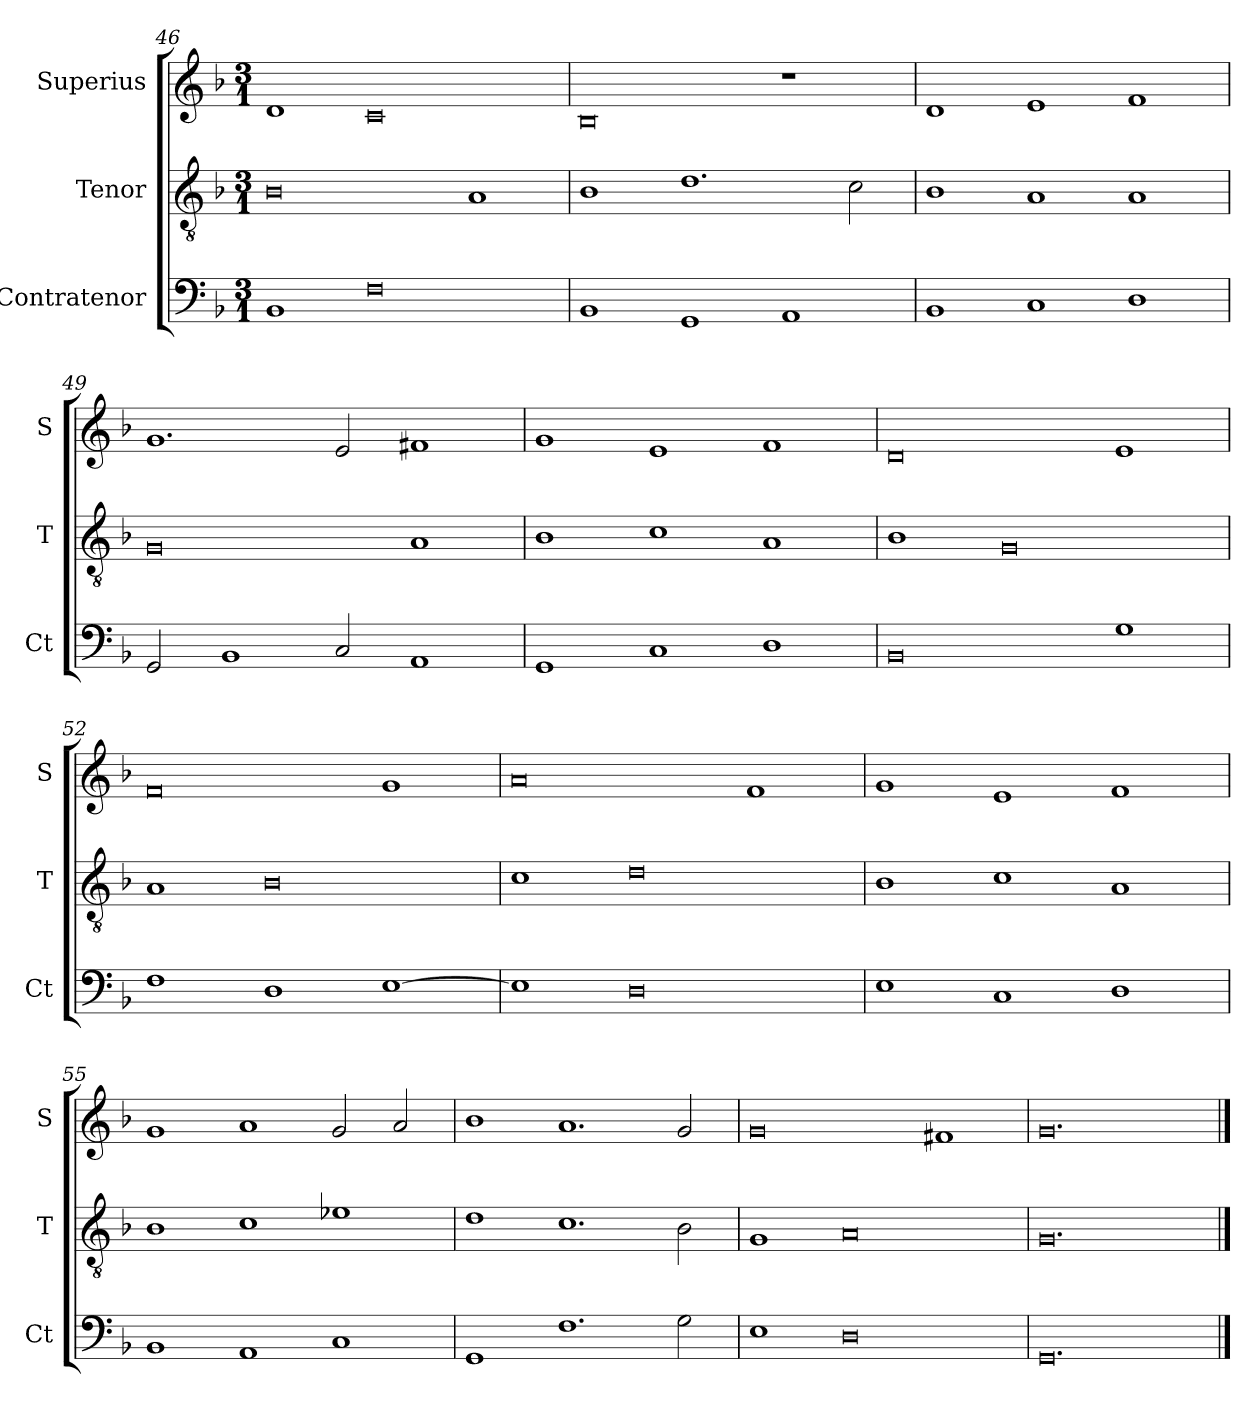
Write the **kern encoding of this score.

**kern	**kern	**kern
*part3	*part2	*part1
*staff3	*staff2	*staff1
*I"Contratenor	*I"Tenor	*I"Superius
*I'Ct	*I'T	*I'S
*clefF4	*clefGv2	*clefG2
*k[b-]	*k[b-]	*k[b-]
*M3/1	*M3/1	*M3/1
=46	=46	=46
1BB-	0B-	1d
0F	.	0c
.	1A	.
=47	=47	=47
1BB-	1B-	0B-
1GG	1.d	.
1AA	.	1r
.	2c\	.
=48	=48	=48
1BB-	1B-	1d
1C	1A	1e
1D	1A	1f
=49	=49	=49
2GG/	0G	1.g
1BB-	.	.
2C/	.	2e/
1AA	1A	1f#X
=50	=50	=50
1GG	1B-	1g
1C	1c	1e
1D	1A	1f
=51	=51	=51
0BB-	1B-	0d
.	0G	.
1G	.	1e
=52	=52	=52
1F	1A	0f
1D	0B-	.
[1E	.	1g
=53	=53	=53
1E]	1c	0a
0D	0d	.
.	.	1f
=54	=54	=54
1E	1B-	1g
1C	1c	1e
1D	1A	1f
=55	=55	=55
1BB-	1B-	1g
1AA	1c	1a
1C	1e-X	2g/
.	.	2a/
=56	=56	=56
1GG	1d	1b-
1.F	1.c	1.a
2G\	2B-\	2g/
=57	=57	=57
1E	1G	0g
0D	0A	.
.	.	1f#X
=58	=58	=58
0.GG	0.G	0.g
==	==	==
*-	*-	*-
